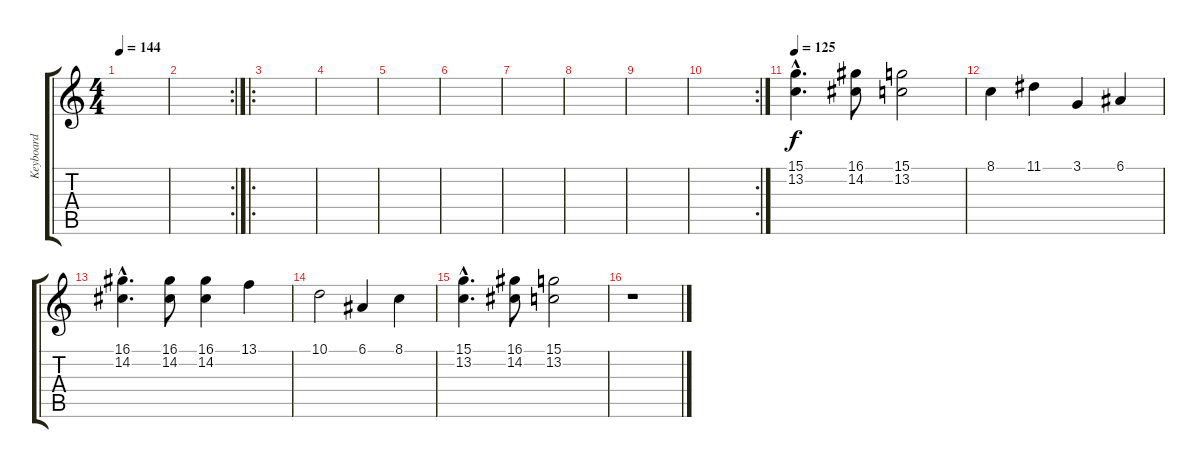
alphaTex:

\track ("Keyboard" "Keyboard") {instrument acousticgrandpiano}
\staff {score tabs}
\tuning (E4 B3 G3 D3 A2 E2) {hide}
\ts (4 4)
\tempo 144
\clef g2
\ks c
|
\rc 2
|
\ro
|
|
|
|
|
|
|
\rc 2
|
\tempo 125
(15.1{hac} 13.2{hac}).4{d instrument acousticgrandpiano} (16.1 14.2).8 (15.1 13.2).2 |
8.1.4 11.1.4 3.1.4 6.1.4 |
(16.1{hac} 14.2{hac}).4{d} (16.1 14.2).8 (16.1 14.2).4 13.1.4 |
10.1.2 6.1.4 8.1.4 |
(15.1{hac} 13.2{hac}).4{d} (16.1 14.2).8 (15.1 13.2).2 |
r.1
